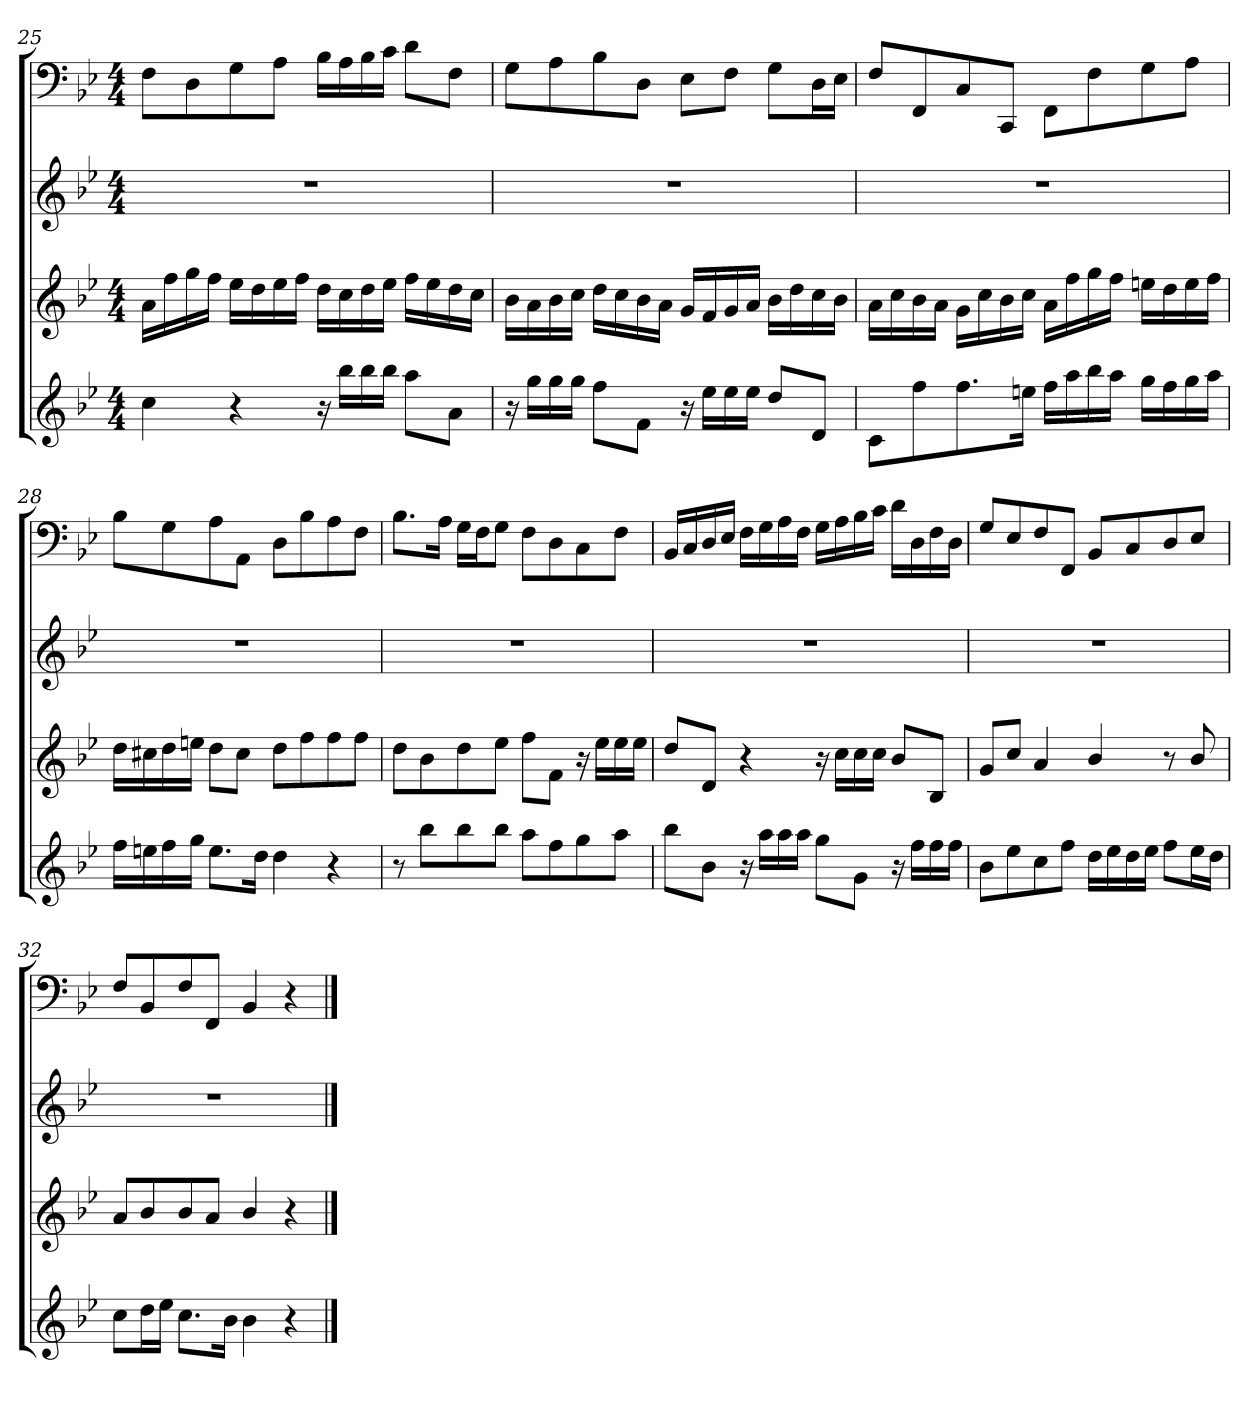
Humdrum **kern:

**kern	**kern	**kern	**kern
*part4	*part3	*part2	*part1
*staff4	*staff3	*staff2	*staff1
*clefG2	*clefG2	*clefG2	*clefF4
*k[b-e-]	*k[b-e-]	*k[b-e-]	*k[b-e-]
*B-:	*B-:	*B-:	*B-:
*M4/4	*M4/4	*M4/4	*M4/4
=25	=25	=25	=25
4cc\	16a\LL	1r	8F\L
.	16ff\	.	.
.	16gg\	.	8D\
.	16ff\JJ	.	.
4r	16ee-\LL	.	8G\
.	16dd\	.	.
.	16ee-\	.	8A\J
.	16ff\JJ	.	.
16r	16dd\LL	.	16B-\LL
16bb-\LL	16cc\	.	16A\
16bb-\	16dd\	.	16B-\
16bb-\JJ	16ee-\JJ	.	16c\JJ
8aa\L	16ff\LL	.	8d\L
.	16ee-\	.	.
8a\J	16dd\	.	8F\J
.	16cc\JJ	.	.
=26	=26	=26	=26
16r	16b-\LL	1r	8G\L
16gg\LL	16a\	.	.
16gg\	16b-\	.	8A\
16gg\JJ	16cc\JJ	.	.
8ff\L	16dd\LL	.	8B-\
.	16cc\	.	.
8f\J	16b-\	.	8D\J
.	16a\JJ	.	.
16r	16g/LL	.	8E-\L
16ee-\LL	16f/	.	.
16ee-\	16g/	.	8F\J
16ee-\JJ	16a/JJ	.	.
8dd/L	16b-\LL	.	8G\L
.	16dd\	.	.
8d/J	16cc\	.	16D\L
.	16b-\JJ	.	16E-\JJ
=27	=27	=27	=27
8c/L	16a\LL	1r	8F/L
.	16cc\	.	.
8ff\	16b-\	.	8FF/
.	16a\JJ	.	.
8.ff\	16g\LL	.	8C/
.	16cc\	.	.
.	16b-\	.	8CC/J
16een\Jk	16cc\JJ	.	.
16ff\LL	16a\LL	.	8FF\L
16aa\	16ff\	.	.
16bb-\	16gg\	.	8F\
16aa\JJ	16ff\JJ	.	.
16gg\LL	16een\LL	.	8G\
16ff\	16dd\	.	.
16gg\	16ee\	.	8A\J
16aa\JJ	16ff\JJ	.	.
=28	=28	=28	=28
16ff\LL	16dd\LL	1r	8B-\L
16een\	16cc#X\	.	.
16ff\	16dd\	.	8G\
16gg\JJ	16een\JJ	.	.
8.ee\L	8dd\L	.	8A\
.	8cc#\J	.	8AA\J
16dd\Jk	.	.	.
4dd\	8dd\L	.	8D\L
.	8ff\	.	8B-\
4r	8ff\	.	8A\
.	8ff\J	.	8F\J
=29	=29	=29	=29
8r	8dd\L	1r	8.B-\L
8bb-\L	8b-\	.	.
.	.	.	16A\Jk
8bb-\	8dd\	.	16G\LL
.	.	.	16F\J
8bb-\J	8ee-\J	.	8G\J
8aa\L	8ff\L	.	8F\L
8ff\	8f\J	.	8D\
8gg\	16r	.	8C\
.	16ee-\LL	.	.
8aa\J	16ee-\	.	8F\J
.	16ee-\JJ	.	.
=30	=30	=30	=30
8bb-\L	8dd/L	1r	16BB-/LL
.	.	.	16C/
8b-\J	8d/J	.	16D/
.	.	.	16E-/JJ
16r	4r	.	16F\LL
16aa\LL	.	.	16G\
16aa\	.	.	16A\
16aa\JJ	.	.	16F\JJ
8gg\L	16r	.	16G\LL
.	16cc\LL	.	16A\
8g\J	16cc\	.	16B-\
.	16cc\JJ	.	16c\JJ
16r	8b-/L	.	16d\LL
16ff\LL	.	.	16D\
16ff\	8B-/J	.	16F\
16ff\JJ	.	.	16D\JJ
=31	=31	=31	=31
8b-\L	8g/L	1r	8G/L
8ee-\	8cc/J	.	8E-/
8cc\	4a/	.	8F/
8ff\J	.	.	8FF/J
16dd\LL	4b-/	.	8BB-/L
16ee-\	.	.	.
16dd\	.	.	8C/
16ee-\JJ	.	.	.
8ff\L	8r	.	8D/
16ee-\L	8b-/	.	8E-/J
16dd\JJ	.	.	.
=32	=32	=32	=32
8cc\L	8a/L	1r	8F/L
16dd\L	8b-/	.	8BB-/
16ee-\JJ	.	.	.
8.cc\L	8b-/	.	8F/
.	8a/J	.	8FF/J
16b-\Jk	.	.	.
4b-\	4b-/	.	4BB-/
4r	4r	.	4r
==	==	==	==
*-	*-	*-	*-
